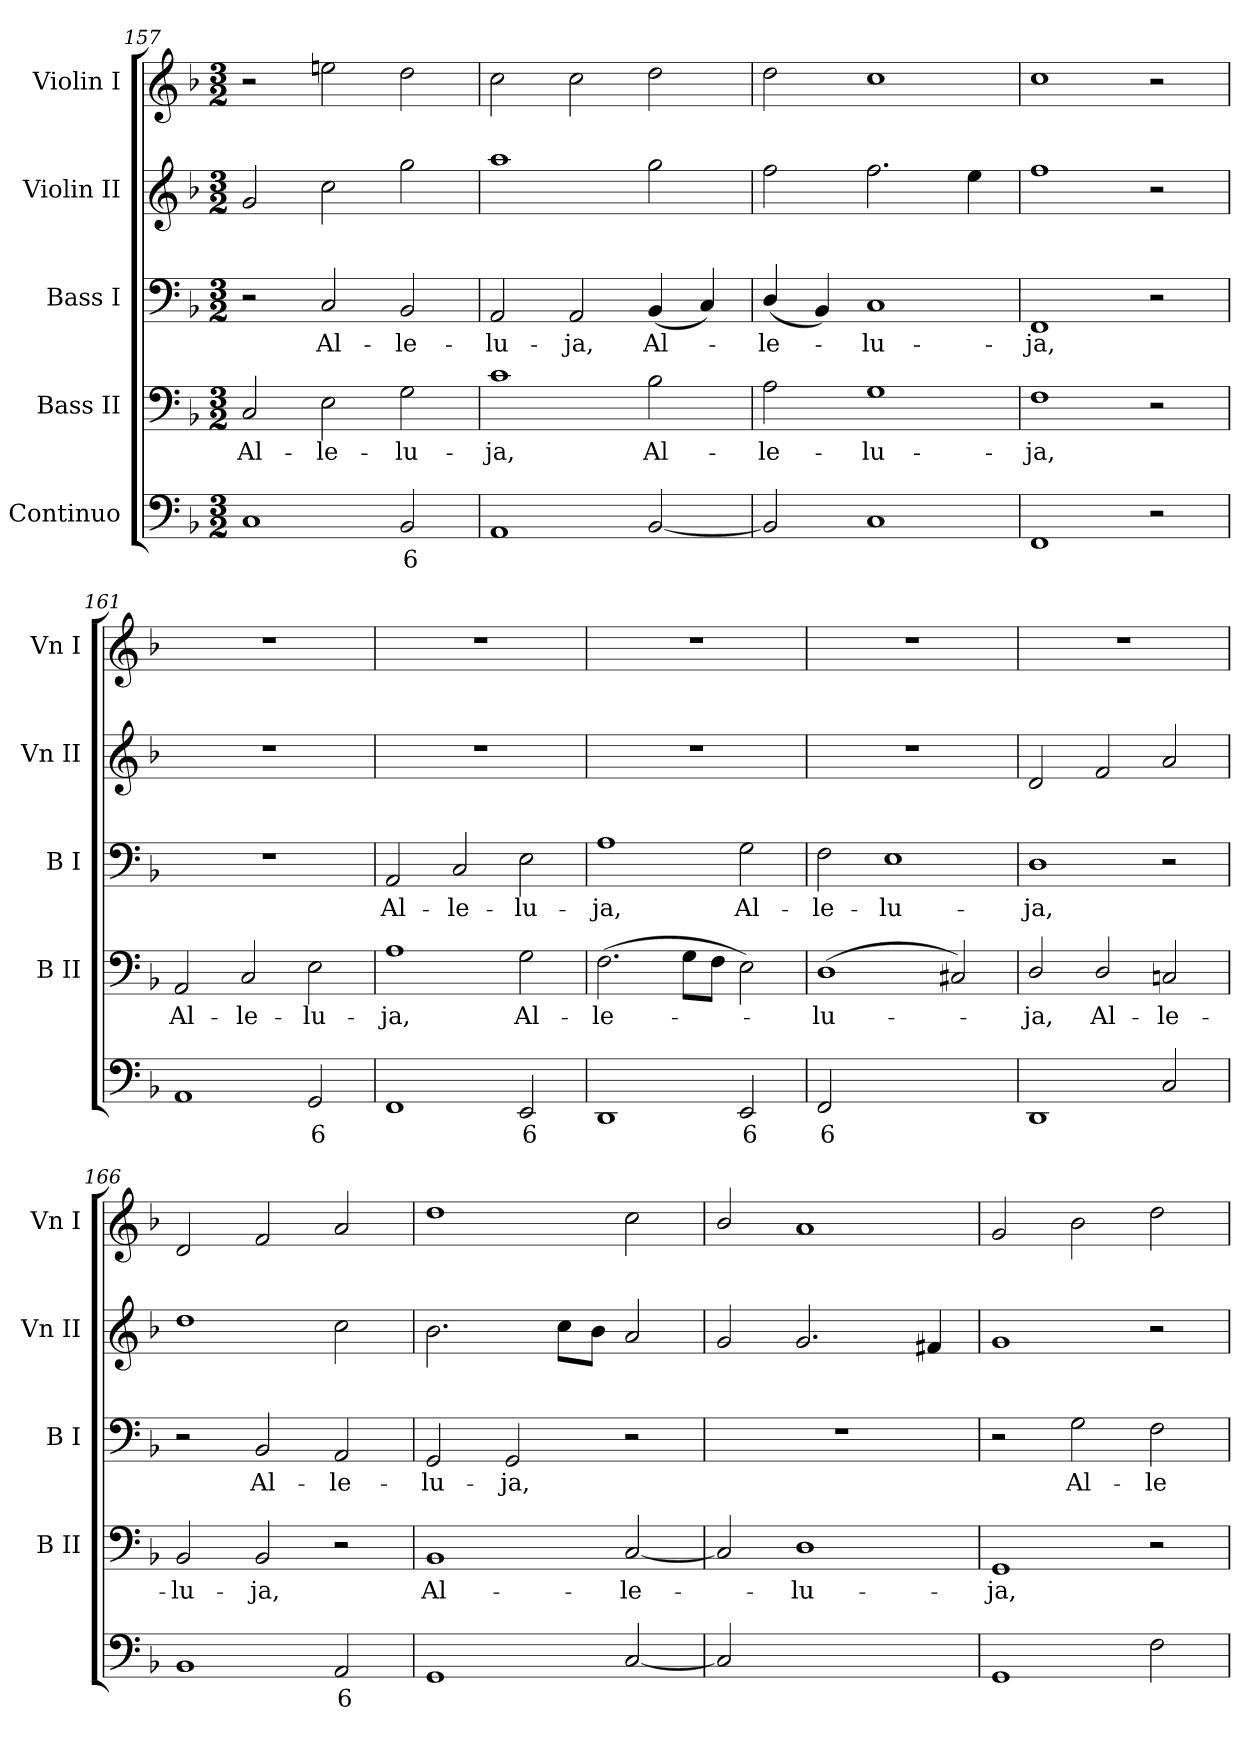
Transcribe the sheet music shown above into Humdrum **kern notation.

**kern	**text	**kern	**text	**kern	**text	**kern	**kern
*part5	*part5	*part4	*part4	*part3	*part3	*part2	*part1
*staff5	*staff5	*staff4	*staff4	*staff3	*staff3	*staff2	*staff1
*I"Continuo	*	*I"Bass II	*	*I"Bass I	*	*I"Violin II	*I"Violin I
*	*	*I'B II	*	*I'B I	*	*I'Vn II	*I'Vn I
*clefF4	*	*clefF4	*	*clefF4	*	*clefG2	*clefG2
*k[b-]	*	*k[b-]	*	*k[b-]	*	*k[b-]	*k[b-]
*F:	*	*F:	*	*F:	*	*F:	*F:
*M3/2	*	*M3/2	*	*M3/2	*	*M3/2	*M3/2
=157	=157	=157	=157	=157	=157	=157	=157
!	!	!	!LO:LY:b	!	!	!	!
1C	.	2C	Al-	2r	.	2g	2r
!	!	!	!LO:LY:b	!	!LO:LY:b	!	!
.	.	2E	-le-	2C	Al-	2cc	2een
!	!LO:LY:b	!	!LO:LY:b	!	!LO:LY:b	!	!
2BB-	6	2G	-lu-	2BB-	-le-	2gg	2dd
=158	=158	=158	=158	=158	=158	=158	=158
!	!	!	!LO:LY:b	!	!LO:LY:b	!	!
1AA	.	1c	-ja,	2AA	-lu-	1aa	2cc
!	!	!	!	!	!LO:LY:b	!	!
.	.	.	.	2AA	-ja,	.	2cc
!	!	!	!LO:LY:b	!	!LO:LY:b	!	!
[2BB-	.	2B-	Al-	(<4BB-	Al-	2gg	2dd
.	.	.	.	4C)	.	.	.
=159	=159	=159	=159	=159	=159	=159	=159
!	!	!	!LO:LY:b	!	!LO:LY:b	!	!
2BB-]	.	2A	-le-	(<4D/	le-	2ff	2dd
.	.	.	.	4BB-)	.	.	.
!	!	!	!LO:LY:b	!	!LO:LY:b	!	!
1C	.	1G	-lu-	1C	lu-	2.ff	1cc
.	.	.	.	.	.	4ee	.
=160	=160	=160	=160	=160	=160	=160	=160
!	!	!	!LO:LY:b	!	!LO:LY:b	!	!
1FF	.	1F	-ja,	1FF	-ja,	1ff	1cc
2r	.	2r	.	2r	.	2r	2r
=161	=161	=161	=161	=161	=161	=161	=161
!	!	!	!LO:LY:b	!LO:N:vis=1	!	!LO:N:vis=1	!LO:N:vis=1
1AA	.	2AA	Al-	1.r	.	1.r	1.r
!	!	!	!LO:LY:b	!	!	!	!
.	.	2C	-le-	.	.	.	.
!	!LO:LY:b	!	!LO:LY:b	!	!	!	!
2GG	6	2E	-lu-	.	.	.	.
!!LO:LB:g=z
=162	=162	=162	=162	=162	=162	=162	=162
!	!	!	!LO:LY:b	!	!LO:LY:b	!LO:N:vis=1	!LO:N:vis=1
1FF	.	1A	-ja,	2AA	Al-	1.r	1.r
!	!	!	!	!	!LO:LY:b	!	!
.	.	.	.	2C	-le-	.	.
!	!LO:LY:b	!	!LO:LY:b	!	!LO:LY:b	!	!
2EE	6	2G	Al-	2E	-lu-	.	.
=163	=163	=163	=163	=163	=163	=163	=163
!	!	!	!LO:LY:b	!	!LO:LY:b	!LO:N:vis=1	!LO:N:vis=1
1DD	.	(>2.F	-le-	1A	-ja,	1.r	1.r
.	.	8GL	.	.	.	.	.
.	.	8FJ	.	.	.	.	.
!	!LO:LY:b	!	!	!	!LO:LY:b	!	!
2EE	6	2E)	.	2G	Al-	.	.
=164	=164	=164	=164	=164	=164	=164	=164
!	!LO:LY:b	!	!LO:LY:b	!	!LO:LY:b	!LO:N:vis=1	!LO:N:vis=1
2FF	6	(<1D	lu-	2F	-le-	1.r	1.r
!	!LO:LY:b	!	!	!	!LO:LY:b	!	!
[2AAyy	4	.	.	1E	-lu-	.	.
2AAyy]	.	2C#X)	.	.	.	.	.
=165	=165	=165	=165	=165	=165	=165	=165
!	!	!	!LO:LY:b	!	!LO:LY:b	!	!LO:N:vis=1
1DD	.	2D/	ja,	1D	-ja,	2d	1.r
!	!	!	!LO:LY:b	!	!	!	!
.	.	2D/	Al-	.	.	2f	.
!	!	!	!LO:LY:b	!	!	!	!
2C	.	2Cn	-le-	2r	.	2a	.
=166	=166	=166	=166	=166	=166	=166	=166
!	!	!	!LO:LY:b	!	!	!	!
1BB-	.	2BB-	-lu-	2r	.	1dd	2d
!	!	!	!LO:LY:b	!	!LO:LY:b	!	!
.	.	2BB-	-ja,	2BB-	Al-	.	2f
!	!LO:LY:b	!	!	!	!LO:LY:b	!	!
2AA	6	2r	.	2AA	-le-	2cc	2a
=167	=167	=167	=167	=167	=167	=167	=167
!	!	!	!LO:LY:b	!	!LO:LY:b	!	!
1GG	.	1BB-	Al-	2GG	-lu-	2.b-	1dd
!	!	!	!	!	!LO:LY:b	!	!
.	.	.	.	2GG	-ja,	.	.
.	.	.	.	.	.	8ccL	.
.	.	.	.	.	.	8b-J	.
!	!	!	!LO:LY:b	!	!	!	!
[2C	.	[2C	-le-	2r	.	2a	2cc
=168	=168	=168	=168	=168	=168	=168	=168
!	!	!	!	!LO:N:vis=1	!	!	!
2C]	.	2C]	.	1.r	.	2g	2b-/
!	!LO:LY:b	!	!LO:LY:b	!	!	!	!
[2Dyy	4	1D	lu-	.	.	2.g	1a
2Dyy]	.	.	.	.	.	.	.
.	.	.	.	.	.	4f#X	.
=169	=169	=169	=169	=169	=169	=169	=169
!	!	!	!LO:LY:b	!	!	!	!
1GG	.	1GG	-ja,	2r	.	1g	2g
!	!	!	!	!	!LO:LY:b	!	!
.	.	.	.	2G	Al-	.	2b-
!	!	!	!	!	!LO:LY:b	!	!
2F	.	2r	.	2F	-le-	2r	2dd
=	=	=	=	=	=	=	=
*-	*-	*-	*-	*-	*-	*-	*-
